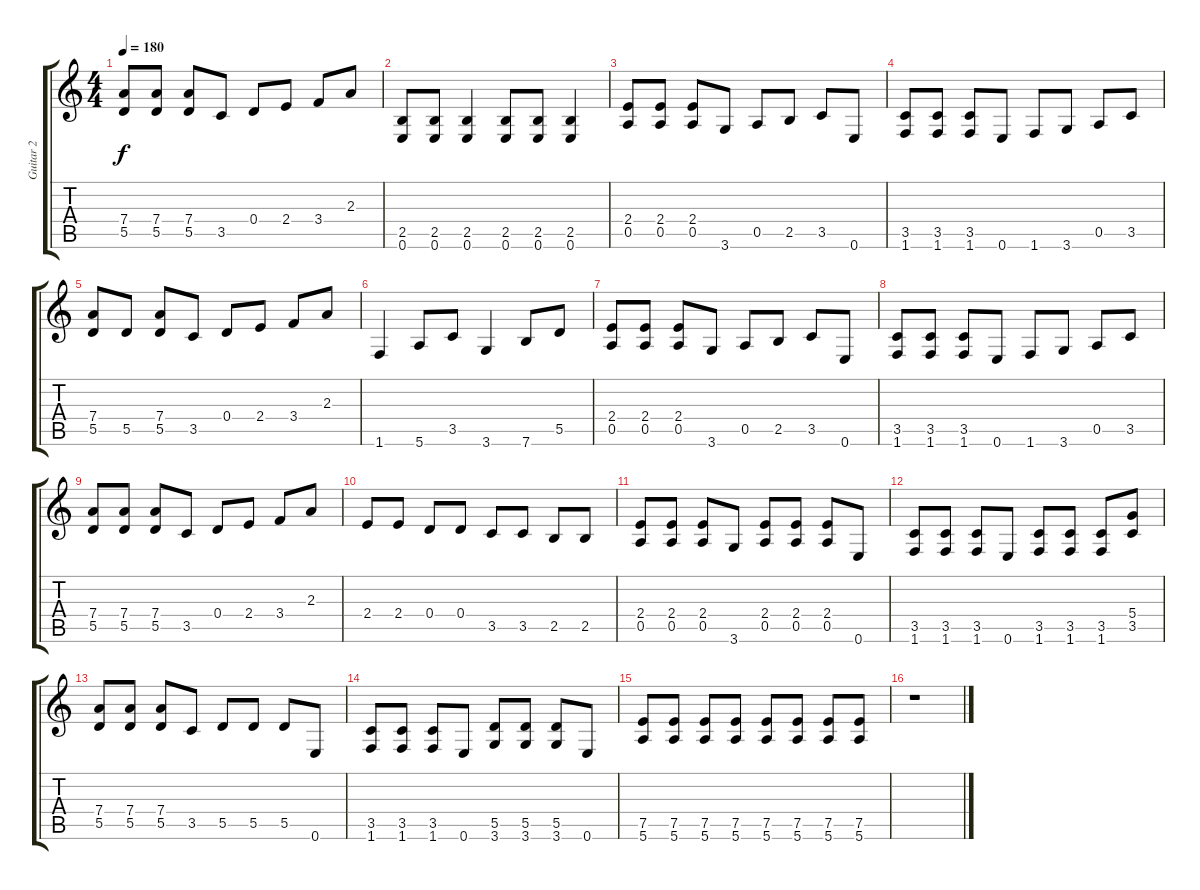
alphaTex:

\track ("Guitar 2" "Guitar 2") {instrument electricguitarmuted}
\staff {score tabs}
\tuning (E4 B3 G3 D3 A2 E2) {hide}
\ts (4 4)
\tempo 180
\clef g2
\ks c
(7.4 5.5).8{dy f} (7.4 5.5).8 (7.4 5.5).8 3.5.8 0.4.8 2.4.8 3.4.8 2.3.8 |
(2.5 0.6).8 (2.5 0.6).8 (2.5 0.6).4 (2.5 0.6).8 (2.5 0.6).8 (2.5 0.6).4 |
(2.4 0.5).8 (2.4 0.5).8 (2.4 0.5).8 3.6.8 0.5.8 2.5.8 3.5.8 0.6.8 |
(3.5 1.6).8 (3.5 1.6).8 (3.5 1.6).8 0.6.8 1.6.8 3.6.8 0.5.8 3.5.8 |
(7.4 5.5).8 5.5.8 (7.4 5.5).8 3.5.8 0.4.8 2.4.8 3.4.8 2.3.8 |
1.6.4 5.6.8 3.5.8 3.6.4 7.6.8 5.5.8 |
(2.4 0.5).8 (2.4 0.5).8 (2.4 0.5).8 3.6.8 0.5.8 2.5.8 3.5.8 0.6.8 |
(3.5 1.6).8 (3.5 1.6).8 (3.5 1.6).8 0.6.8 1.6.8 3.6.8 0.5.8 3.5.8 |
(7.4 5.5).8 (7.4 5.5).8 (7.4 5.5).8 3.5.8 0.4.8 2.4.8 3.4.8 2.3.8 |
2.4.8 2.4.8 0.4.8 0.4.8 3.5.8 3.5.8 2.5.8 2.5.8 |
(2.4 0.5).8 (2.4 0.5).8 (2.4 0.5).8 3.6.8 (2.4 0.5).8 (2.4 0.5).8 (2.4 0.5).8 0.6.8 |
(3.5 1.6).8 (3.5 1.6).8 (3.5 1.6).8 0.6.8 (3.5 1.6).8 (3.5 1.6).8 (3.5 1.6).8 (5.4 3.5).8 |
(7.4 5.5).8 (7.4 5.5).8 (7.4 5.5).8 3.5.8 5.5.8 5.5.8 5.5.8 0.6.8 |
(3.5 1.6).8 (3.5 1.6).8 (3.5 1.6).8 0.6.8 (5.5 3.6).8 (5.5 3.6).8 (5.5 3.6).8 0.6.8 |
(7.5 5.6).8 (7.5 5.6).8 (7.5 5.6).8 (7.5 5.6).8 (7.5 5.6).8 (7.5 5.6).8 (7.5 5.6).8 (7.5 5.6).8 |
r.1
